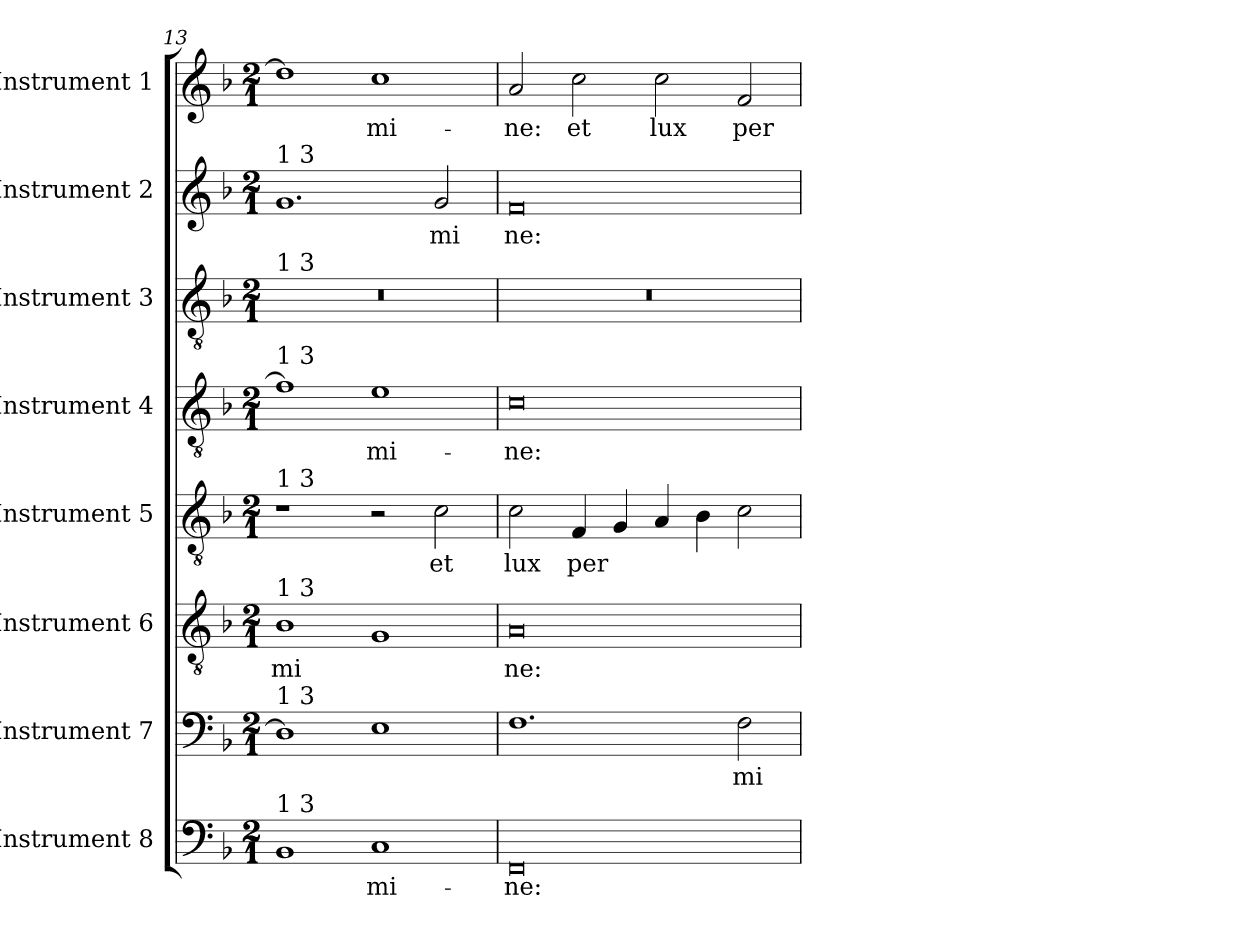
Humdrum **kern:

**kern	**text	**kern	**text	**kern	**text	**kern	**text	**kern	**text	**kern	**kern	**text	**kern	**text
*part8	*part8	*part7	*part7	*part6	*part6	*part5	*part5	*part4	*part4	*part3	*part2	*part2	*part1	*part1
*staff8	*staff8	*staff7	*staff7	*staff6	*staff6	*staff5	*staff5	*staff4	*staff4	*staff3	*staff2	*staff2	*staff1	*staff1
*I"Instrument 8	*	*I"Instrument 7	*	*I"Instrument 6	*	*I"Instrument 5	*	*I"Instrument 4	*	*I"Instrument 3	*I"Instrument 2	*	*I"Instrument 1	*
!!LO:PB:g=z
*clefF4	*	*clefF4	*	*clefGv2	*	*clefGv2	*	*clefGv2	*	*clefGv2	*clefG2	*	*clefG2	*
*k[b-]	*	*k[b-]	*	*k[b-]	*	*k[b-]	*	*k[b-]	*	*k[b-]	*k[b-]	*	*k[b-]	*
*F:	*	*F:	*	*F:	*	*F:	*	*F:	*	*F:	*F:	*	*F:	*
*M2/1	*	*M2/1	*	*M2/1	*	*M2/1	*	*M2/1	*	*M2/1	*M2/1	*	*M2/1	*
=13	=13	=13	=13	=13	=13	=13	=13	=13	=13	=13	=13	=13	=13	=13
!	!	!	!	!	!	!	!	!	!	!	!LO:TX:a:t=1 3	!	!	!
!	!	!	!	!	!	!	!	!	!	!LO:TX:a:t=1 3	!	!	!	!
!	!	!	!	!	!	!	!	!LO:TX:a:t=1 3	!	!	!	!	!	!
!	!	!	!	!	!	!LO:TX:a:t=1 3	!	!	!	!	!	!	!	!
!	!	!	!	!LO:TX:a:t=1 3	!	!	!	!	!	!	!	!	!	!
!	!	!LO:TX:a:t=1 3	!	!	!	!	!	!	!	!	!	!	!	!
!LO:TX:a:t=1 3	!	!	!	!	!	!	!	!	!	!	!	!	!	!
!	!LO:LY:b:cj	!	!LO:LY:b:cj	!	!LO:LY:b:cj	!	!	!	!LO:LY:b:cj	!	!	!LO:LY:b:cj	!	!LO:LY:b:cj
1BB-	--	1D]	--	1B-	-mi-	1r	.	1f]	--	0r	1.g	--	1dd]	--
!	!LO:LY:b:cj	!	!LO:LY:b:cj	!	!LO:LY:b:cj	!	!	!	!LO:LY:b:cj	!	!	!	!	!LO:LY:b:cj
1C	-mi-	1E	--	1G	--	2r	.	1e	-mi-	.	.	.	1cc	-mi-
!	!	!	!	!	!	!	!LO:LY:b:cj	!	!	!	!	!LO:LY:b:cj	!	!
.	.	.	.	.	.	2c\	et	.	.	.	2g/	-mi	.	.
=14	=14	=14	=14	=14	=14	=14	=14	=14	=14	=14	=14	=14	=14	=14
!	!LO:LY:b:cj	!	!LO:LY:b:cj	!	!LO:LY:b:cj	!	!LO:LY:b:cj	!	!LO:LY:b:cj	!	!	!LO:LY:b:cj	!	!LO:LY:b:cj
0FF	-ne:	1.F	--	0A	-ne:	2c\	lux	0c	-ne:	0r	0f	ne:-	2a/	-ne:
!	!	!	!	!	!	!	!LO:LY:b:cj	!	!	!	!	!	!	!LO:LY:b:cj
.	.	.	.	.	.	4F/	per-	.	.	.	.	.	2cc\	et
!	!	!	!	!	!	!	!LO:LY:b:cj	!	!	!	!	!	!	!
.	.	.	.	.	.	4G/	--	.	.	.	.	.	.	.
!	!	!	!	!	!	!	!LO:LY:b:cj	!	!	!	!	!	!	!LO:LY:b:cj
.	.	.	.	.	.	4A/	--	.	.	.	.	.	2cc\	lux
!	!	!	!	!	!	!	!LO:LY:b:cj	!	!	!	!	!	!	!
.	.	.	.	.	.	4B-\	--	.	.	.	.	.	.	.
!	!	!	!LO:LY:b:cj	!	!	!	!LO:LY:b:cj	!	!	!	!	!	!	!LO:LY:b:cj
.	.	2F\	-mi-	.	.	2c\	--	.	.	.	.	.	2f/	per-
=	=	=	=	=	=	=	=	=	=	=	=	=	=	=
*-	*-	*-	*-	*-	*-	*-	*-	*-	*-	*-	*-	*-	*-	*-
